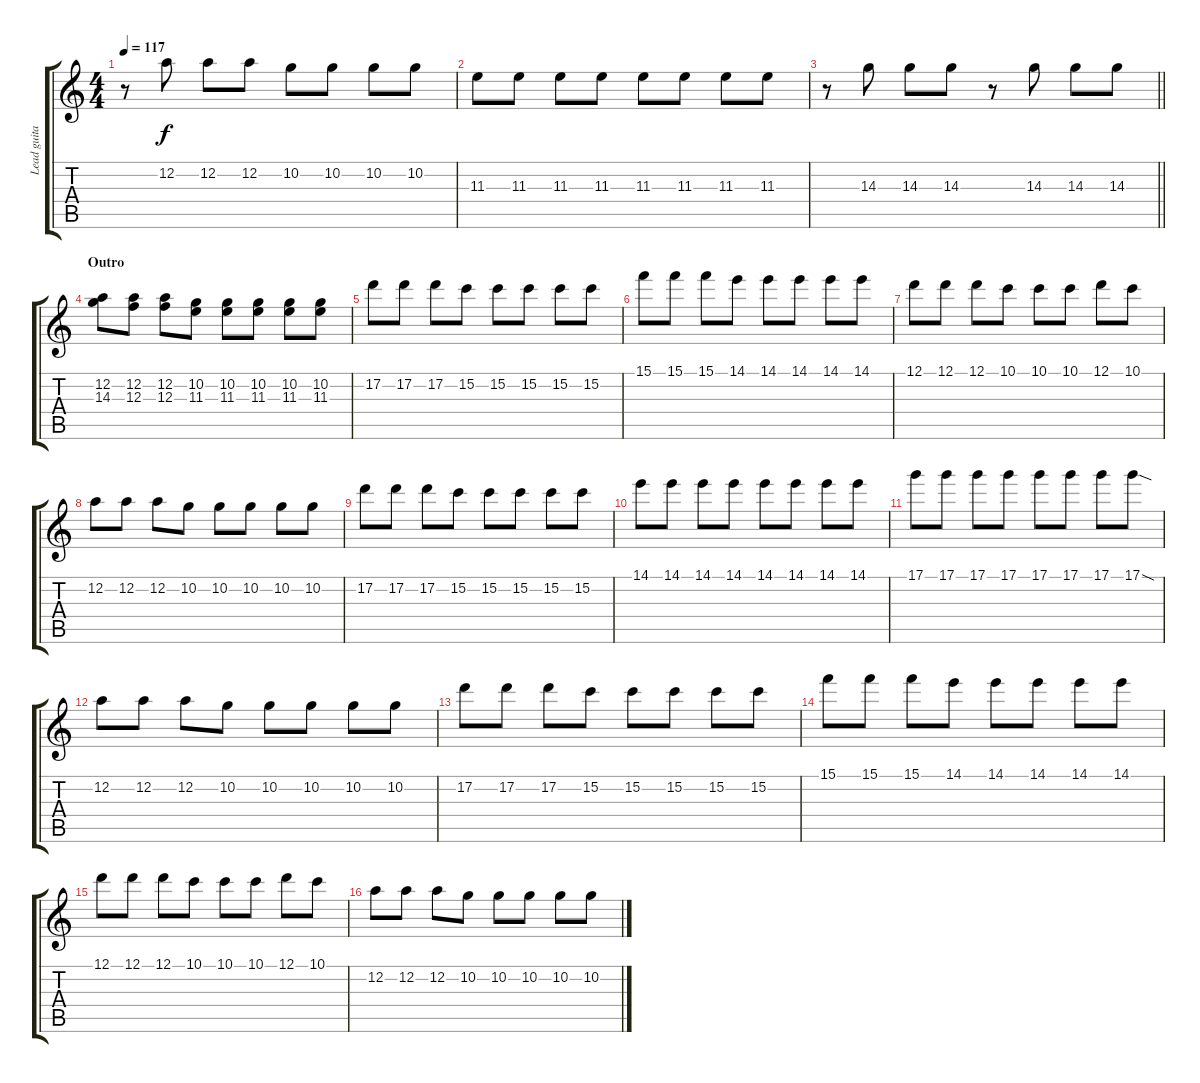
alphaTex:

\track ("Lead guitar" "Lead guita") {instrument distortionguitar}
\staff {score tabs}
\tuning (D4 A3 F3 C3 G2 D2) {hide}
\ts (4 4)
\tempo 117
\clef g2
\ks c
r.8{dy f} 12.2.8 12.2.8 12.2.8 10.2.8 10.2.8 10.2.8 10.2.8 |
11.3.8 11.3.8 11.3.8 11.3.8 11.3.8 11.3.8 11.3.8 11.3.8 |
\barLineRight lightlight
r.8 14.3.8 14.3.8 14.3.8 r.8 14.3.8 14.3.8 14.3.8 |
\section ("" "Outro")
(12.2 14.3).8 (12.2 12.3).8 (12.2 12.3).8 (10.2 11.3).8 (10.2 11.3).8 (10.2 11.3).8 (10.2 11.3).8 (10.2 11.3).8 |
17.2.8 17.2.8 17.2.8 15.2.8 15.2.8 15.2.8 15.2.8 15.2.8 |
15.1.8 15.1.8 15.1.8 14.1.8 14.1.8 14.1.8 14.1.8 14.1.8 |
12.1.8 12.1.8 12.1.8 10.1.8 10.1.8 10.1.8 12.1.8 10.1.8 |
12.2.8 12.2.8 12.2.8 10.2.8 10.2.8 10.2.8 10.2.8 10.2.8 |
17.2.8 17.2.8 17.2.8 15.2.8 15.2.8 15.2.8 15.2.8 15.2.8 |
14.1.8 14.1.8 14.1.8 14.1.8 14.1.8 14.1.8 14.1.8 14.1.8 |
17.1.8 17.1.8 17.1.8 17.1.8 17.1.8 17.1.8 17.1.8 17.1{sod}.8 |
12.2.8 12.2.8 12.2.8 10.2.8 10.2.8 10.2.8 10.2.8 10.2.8 |
17.2.8 17.2.8 17.2.8 15.2.8 15.2.8 15.2.8 15.2.8 15.2.8 |
15.1.8 15.1.8 15.1.8 14.1.8 14.1.8 14.1.8 14.1.8 14.1.8 |
12.1.8 12.1.8 12.1.8 10.1.8 10.1.8 10.1.8 12.1.8 10.1.8 |
12.2.8 12.2.8 12.2.8 10.2.8 10.2.8 10.2.8 10.2.8 10.2.8
